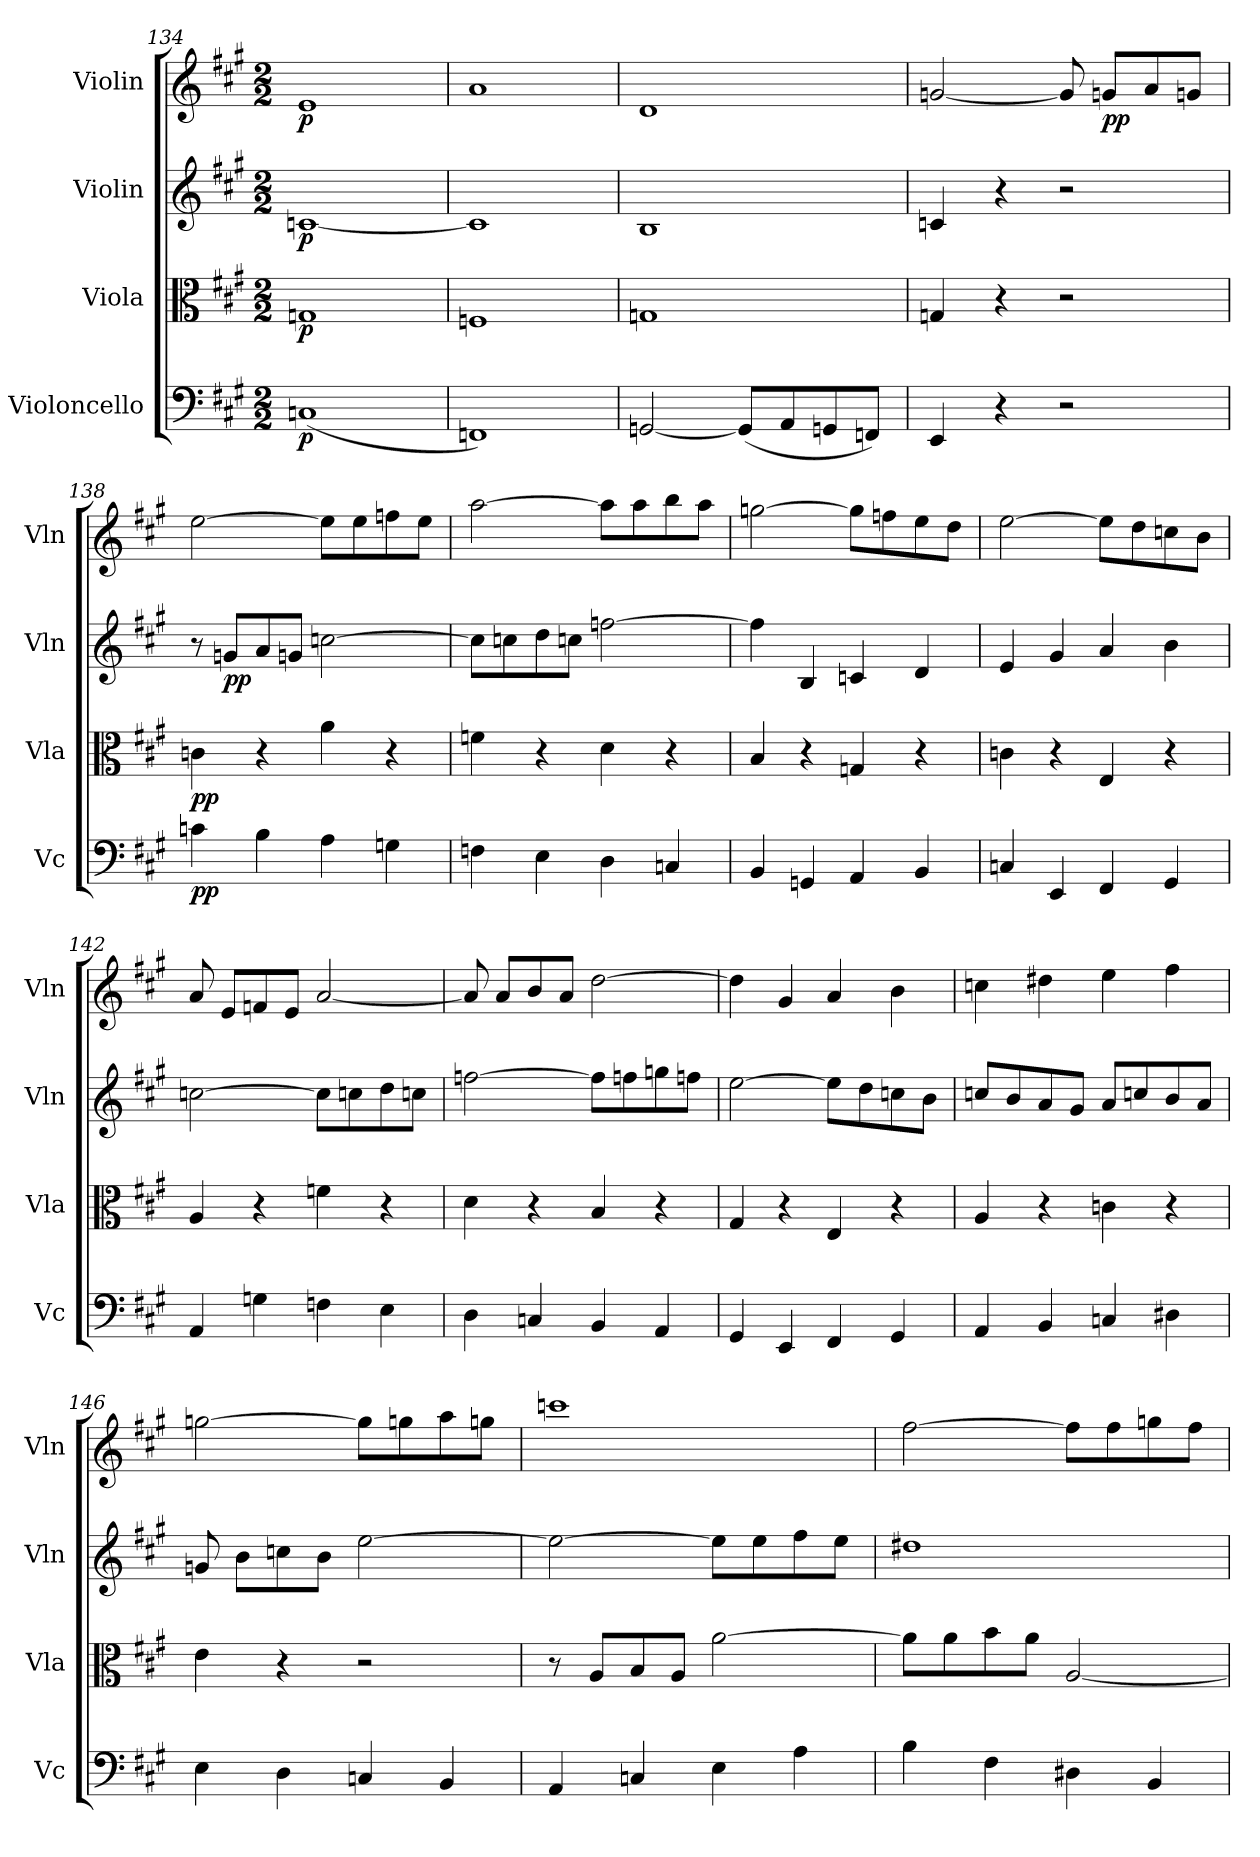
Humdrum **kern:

**kern	**dynam	**kern	**dynam	**kern	**dynam	**kern	**dynam
*part4	*part4	*part3	*part3	*part2	*part2	*part1	*part1
*staff4	*staff4	*staff3	*staff3	*staff2	*staff2	*staff1	*staff1
*I"Violoncello	*	*I"Viola	*	*I"Violin	*	*I"Violin	*
*I'Vc	*	*I'Vla	*	*I'Vln	*	*I'Vln	*
*clefF4	*	*clefC3	*	*clefG2	*	*clefG2	*
*k[f#c#g#]	*	*k[f#c#g#]	*	*k[f#c#g#]	*	*k[f#c#g#]	*
*A:	*	*A:	*	*A:	*	*A:	*
*M2/2	*	*M2/2	*	*M2/2	*	*M2/2	*
=134	=134	=134	=134	=134	=134	=134	=134
(1Cn	p	1Gn	p	[1cn	p	1e	p
=135	=135	=135	=135	=135	=135	=135	=135
1FFn)	.	1Fn	.	1c]	.	1a	.
=136	=136	=136	=136	=136	=136	=136	=136
[2GGn/	.	1Gn	.	1B	.	1d	.
(8GG/L]	.	.	.	.	.	.	.
8AA/	.	.	.	.	.	.	.
8GGn/	.	.	.	.	.	.	.
8FFn/J)	.	.	.	.	.	.	.
=137	=137	=137	=137	=137	=137	=137	=137
4EE/	.	4Gn/	.	4cn/	.	[2gn/	.
4r	.	4r	.	4r	.	.	.
2r	.	2r	.	2r	.	8g/]	.
.	.	.	.	.	.	8gn/L	pp
.	.	.	.	.	.	8a/	.
.	.	.	.	.	.	8gn/J	.
=138	=138	=138	=138	=138	=138	=138	=138
4cn\	pp	4cn\	pp	8r	.	[2ee\	.
.	.	.	.	8gn/L	pp	.	.
4B\	.	4r	.	8a/	.	.	.
.	.	.	.	8gn/J	.	.	.
4A\	.	4a\	.	[2ccn\	.	8ee\L]	.
.	.	.	.	.	.	8ee\	.
4Gn\	.	4r	.	.	.	8ffn\	.
.	.	.	.	.	.	8ee\J	.
=139	=139	=139	=139	=139	=139	=139	=139
4Fn\	.	4fn\	.	8cc\L]	.	[2aa\	.
.	.	.	.	8ccn\	.	.	.
4E\	.	4r	.	8dd\	.	.	.
.	.	.	.	8ccn\J	.	.	.
4D\	.	4d\	.	[2ffn\	.	8aa\L]	.
.	.	.	.	.	.	8aa\	.
4Cn/	.	4r	.	.	.	8bb\	.
.	.	.	.	.	.	8aa\J	.
=140	=140	=140	=140	=140	=140	=140	=140
4BB/	.	4B/	.	4ff\]	.	[2ggn\	.
4GGn/	.	4r	.	4B/	.	.	.
4AA/	.	4Gn/	.	4cn/	.	8gg\L]	.
.	.	.	.	.	.	8ffn\	.
4BB/	.	4r	.	4d/	.	8ee\	.
.	.	.	.	.	.	8dd\J	.
=141	=141	=141	=141	=141	=141	=141	=141
4Cn/	.	4cn\	.	4e/	.	[2ee\	.
4EE/	.	4r	.	4g#/	.	.	.
4FF#/	.	4E/	.	4a/	.	8ee\L]	.
.	.	.	.	.	.	8dd\	.
4GG#/	.	4r	.	4b\	.	8ccn\	.
.	.	.	.	.	.	8b\J	.
=142	=142	=142	=142	=142	=142	=142	=142
4AA/	.	4A/	.	[2ccn\	.	8a/	.
.	.	.	.	.	.	8e/L	.
4Gn\	.	4r	.	.	.	8fn/	.
.	.	.	.	.	.	8e/J	.
4Fn\	.	4fn\	.	8cc\L]	.	[2a/	.
.	.	.	.	8ccn\	.	.	.
4E\	.	4r	.	8dd\	.	.	.
.	.	.	.	8ccn\J	.	.	.
=143	=143	=143	=143	=143	=143	=143	=143
4D\	.	4d\	.	[2ffn\	.	8a/]	.
.	.	.	.	.	.	8a/L	.
4Cn/	.	4r	.	.	.	8b/	.
.	.	.	.	.	.	8a/J	.
4BB/	.	4B/	.	8ff\L]	.	[2dd\	.
.	.	.	.	8ffn\	.	.	.
4AA/	.	4r	.	8ggn\	.	.	.
.	.	.	.	8ffn\J	.	.	.
=144	=144	=144	=144	=144	=144	=144	=144
4GG#/	.	4G#/	.	[2ee\	.	4dd\]	.
4EE/	.	4r	.	.	.	4g#/	.
4FF#/	.	4E/	.	8ee\L]	.	4a/	.
.	.	.	.	8dd\	.	.	.
4GG#/	.	4r	.	8ccn\	.	4b\	.
.	.	.	.	8b\J	.	.	.
=145	=145	=145	=145	=145	=145	=145	=145
4AA/	.	4A/	.	8ccn/L	.	4ccn\	.
.	.	.	.	8b/	.	.	.
4BB/	.	4r	.	8a/	.	4dd#X\	.
.	.	.	.	8g#/J	.	.	.
4Cn/	.	4cn\	.	8a/L	.	4ee\	.
.	.	.	.	8ccn/	.	.	.
4D#X\	.	4r	.	8b/	.	4ff#\	.
.	.	.	.	8a/J	.	.	.
=146	=146	=146	=146	=146	=146	=146	=146
4E\	.	4e\	.	8gn/	.	[2ggn\	.
.	.	.	.	8b\L	.	.	.
4D\	.	4r	.	8ccn\	.	.	.
.	.	.	.	8b\J	.	.	.
4Cn/	.	2r	.	[2ee\	.	8gg\L]	.
.	.	.	.	.	.	8ggn\	.
4BB/	.	.	.	.	.	8aa\	.
.	.	.	.	.	.	8ggn\J	.
=147	=147	=147	=147	=147	=147	=147	=147
4AA/	.	8r	.	2ee\_	.	1cccn	.
.	.	8A/L	.	.	.	.	.
4Cn/	.	8B/	.	.	.	.	.
.	.	8A/J	.	.	.	.	.
4E\	.	[2a\	.	8ee\L]	.	.	.
.	.	.	.	8ee\	.	.	.
4A\	.	.	.	8ff#\	.	.	.
.	.	.	.	8ee\J	.	.	.
=148	=148	=148	=148	=148	=148	=148	=148
4B\	.	8a\L]	.	1dd#X	.	[2ff#\	.
.	.	8a\	.	.	.	.	.
4F#\	.	8b\	.	.	.	.	.
.	.	8a\J	.	.	.	.	.
4D#X\	.	[2A/	.	.	.	8ff#\L]	.
.	.	.	.	.	.	8ff#\	.
4BB/	.	.	.	.	.	8ggn\	.
.	.	.	.	.	.	8ff#\J	.
=	=	=	=	=	=	=	=
*-	*-	*-	*-	*-	*-	*-	*-
